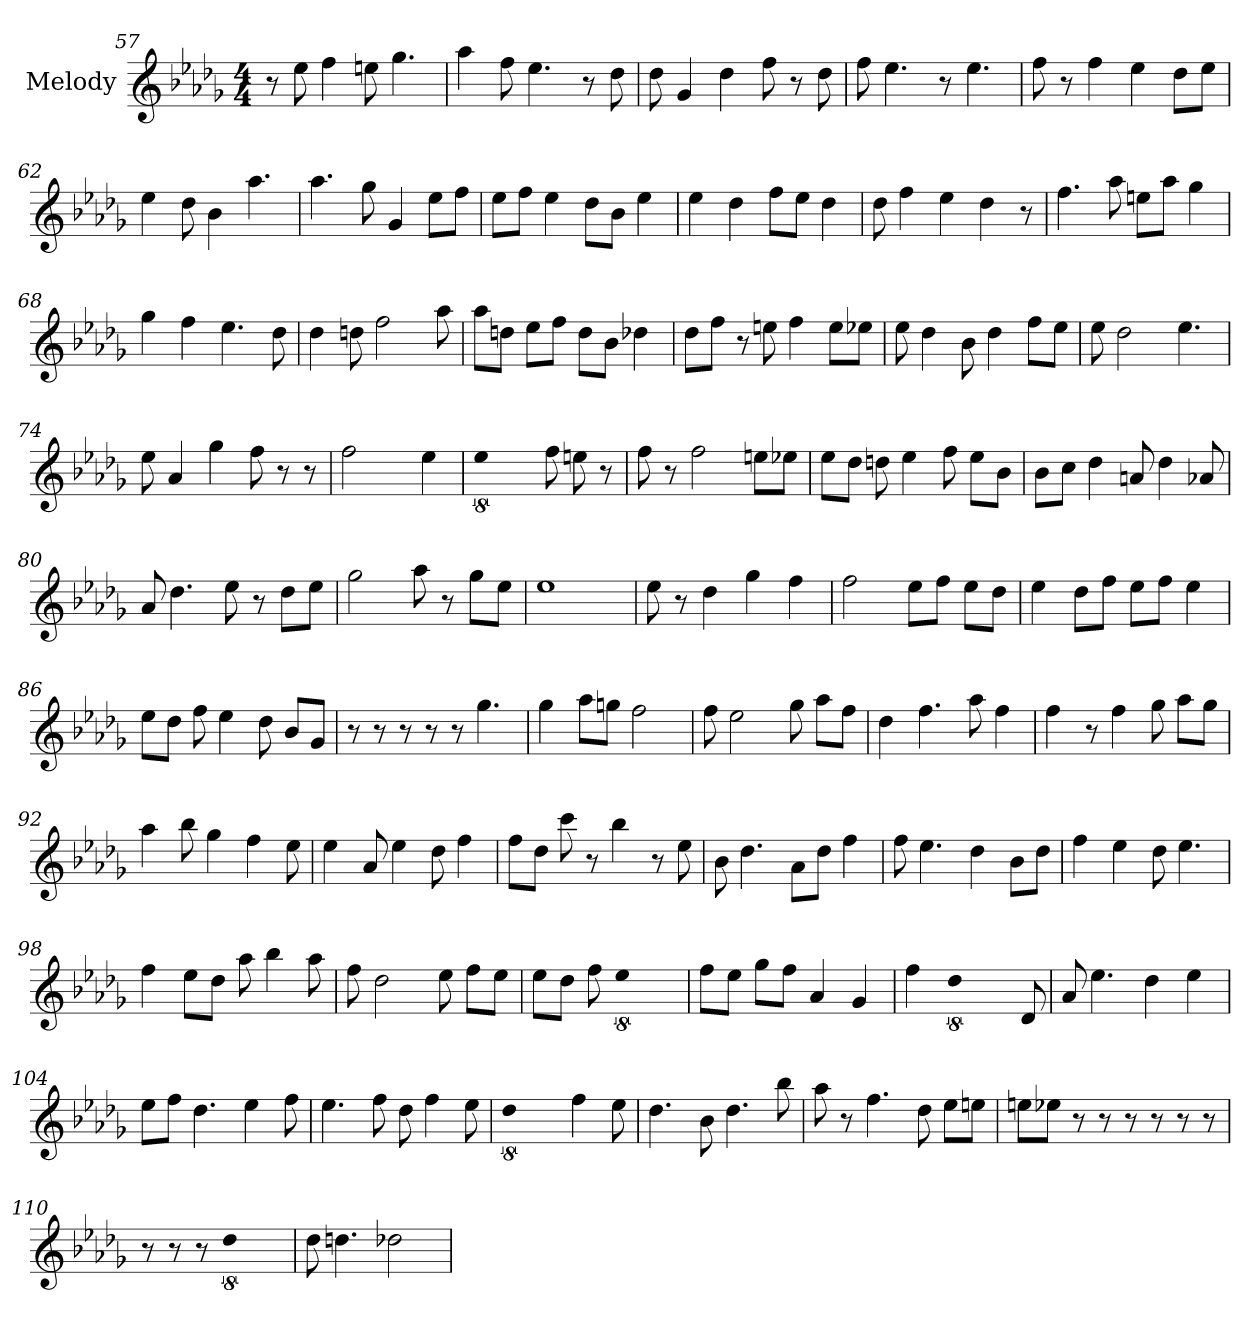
**kern
*part1
*staff1
*I"Melody
*clefG2
*k[b-e-a-d-g-]
*D-:
*M4/4
=57
8r
8ee-
4ff
8ee
4.gg-
=58
4aa-
8ff
4.ee-
8r
8dd-
=59
8dd-
4g-
4dd-
8ff
8r
8dd-
=60
8ff
4.ee-
8r
4.ee-
=61
8ff
8r
4ff
4ee-
8dd-\L
8ee-\J
=62
4ee-
8dd-
4b-
4.aa-
=63
4.aa-
8gg-
4g-
8ee-\L
8ff\J
=64
8ee-\L
8ff\J
4ee-
8dd-\L
8b-\J
4ee-
=65
4ee-
4dd-
8ff\L
8ee-\J
4dd-
=66
8dd-
4ff
4ee-
4dd-
8r
=67
4.ff
8aa-
8ee\L
8aa-\J
4gg-
=68
4gg-
4ff
4.ee-
8dd-
=69
4dd-
8dd
2ff
8aa-
=70
8aa-\L
8dd\J
8ee-\L
8ff\J
8dd\L
8b-\J
4dd-
=71
8dd-\L
8ff\J
8r
8ee
4ff
8ee\L
8ee-\J
=72
8ee-
4dd-
8b-
4dd-
8ff\L
8ee-\J
=73
8ee-
2dd-
4.ee-
=74
8ee-
4a-
4gg-
8ff
8r
8r
=75
!LO:N:vis=2
2.ff
4ee-
=76
!LO:N:vis=2
8%5ee-
8ff
8ee
8r
=77
8ff
8r
2ff
8ee\L
8ee-\J
=78
8ee-\L
8dd-\J
8dd
4ee-
8ff
8ee-\L
8b-\J
=79
8b-\L
8cc\J
4dd-
8a
4dd-
8a-
=80
8a-
4.dd-
8ee-
8r
8dd-\L
8ee-\J
=81
2gg-
8aa-
8r
8gg-\L
8ee-\J
=82
1ee-
=83
8ee-
8r
4dd-
4gg-
4ff
=84
2ff
8ee-\L
8ff\J
8ee-\L
8dd-\J
=85
4ee-
8dd-\L
8ff\J
8ee-\L
8ff\J
4ee-
=86
8ee-\L
8dd-\J
8ff
4ee-
8dd-
8b-/L
8g-/J
=87
8r
8r
8r
8r
8r
4.gg-
=88
4gg-
8aa-\L
8gg\J
2ff
=89
8ff
2ee-
8gg-
8aa-\L
8ff\J
=90
4dd-
4.ff
8aa-
4ff
=91
4ff
8r
4ff
8gg-
8aa-\L
8gg-\J
=92
4aa-
8bb-
4gg-
4ff
8ee-
=93
4ee-
8a-
4ee-
8dd-
4ff
=94
8ff\L
8dd-\J
8ccc
8r
4bb-
8r
8ee-
=95
8b-
4.dd-
8a-\L
8dd-\J
4ff
=96
8ff
4.ee-
4dd-
8b-\L
8dd-\J
=97
4ff
4ee-
8dd-
4.ee-
=98
4ff
8ee-\L
8dd-\J
8aa-
4bb-
8aa-
=99
8ff
2dd-
8ee-
8ff\L
8ee-\J
=100
8ee-\L
8dd-\J
8ff
!LO:N:vis=2
8%5ee-
=101
8ff\L
8ee-\J
8gg-\L
8ff\J
4a-
4g-
=102
4ff
!LO:N:vis=2
8%5dd-
8d-
=103
8a-
4.ee-
4dd-
4ee-
=104
8ee-\L
8ff\J
4.dd-
4ee-
8ff
=105
4.ee-
8ff
8dd-
4ff
8ee-
=106
!LO:N:vis=2
8%5dd-
4ff
8ee-
=107
4.dd-
8b-
4.dd-
8bb-
=108
8aa-
8r
4.ff
8dd-
8ee-\L
8ee\J
=109
8ee\L
8ee-\J
8r
8r
8r
8r
8r
8r
=110
8r
8r
8r
!LO:N:vis=2
8%5dd-
=111
8dd-
4.dd
2dd-
=
*-
